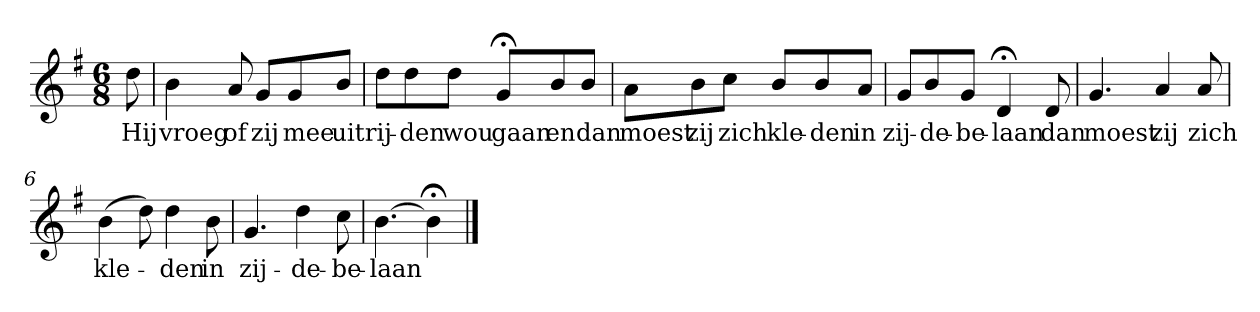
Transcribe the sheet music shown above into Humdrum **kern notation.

**kern	**text
*part1	*part1
*staff1	*staff1
*k[f#]	*
*G:	*
*M6/8	*
*MM94	*
=	=
8dd	Hij
=1	=1
4b	vroeg
8a	of
8gL	zij
8g	mee
8bJ	uit
=2	=2
8ddL	rij-
8dd	-den
8ddJ	wou
8g;<L	gaan
8b	en
8bJ	dan
=3	=3
8aL	moest
8b	zij
8ccJ	zich
8bL	kle-
8b	-den
8aJ	in
=4	=4
8gL	zij-
8b	-de-
8gJ	-be-
4d;<	-laan
8d	dan
=5	=5
4.g	moest
4a	zij
8a	zich
=6	=6
(4b	kle-
8dd)	.
4dd	-den
8b	in
=7	=7
4.g	zij-
4dd	-de-
8cc	-be-
=8	=8
[4.b	-laan
4b;<]	.
==	==
*-	*-
